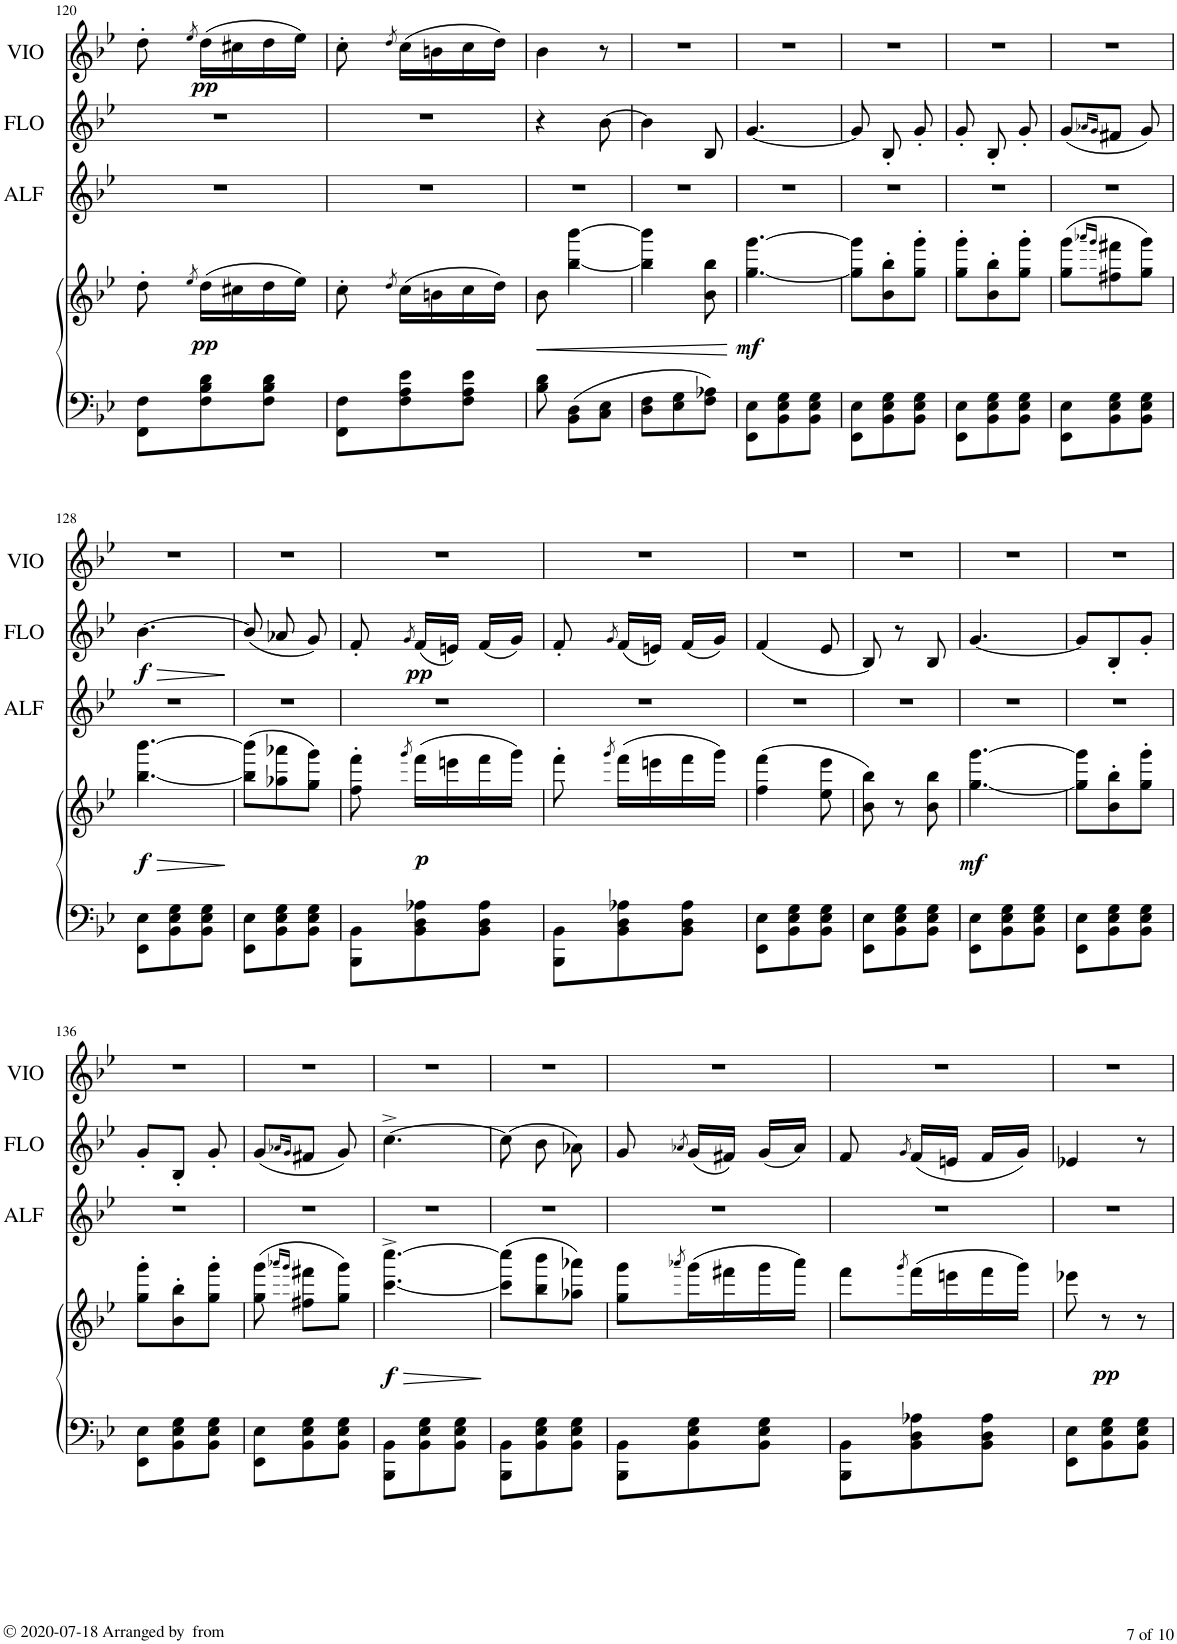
**kern	**kern	**dynam	**kern	**kern	**dynam	**kern	**dynam
*part4	*part4	*part4	*part3	*part2	*part2	*part1	*part1
*staff5	*staff4	*staff4/5	*staff3	*staff2	*staff2	*staff1	*staff1
*I"Piano	*	*	*I"ALFREDO.	*I"FLORA.	*	*I"VIOLETTA.	*
*I'Pno	*	*	*I'ALF	*I'FLO	*	*I'VIO	*
!!LO:PB:g=z
*clefF4	*clefG2	*	*clefG2	*clefG2	*	*clefG2	*
*k[b-e-]	*k[b-e-]	*	*k[b-e-]	*k[b-e-]	*	*k[b-e-]	*
*M3/8	*M3/8	*	*M3/8	*M3/8	*	*M3/8	*
=120	=120	=120	=120	=120	=120	=120	=120
*	*^	*	*	*	*	*^	*
8FF\ 8F\L	8dd'\	16.dd'LL	.	4.r	4.r	.	8dd'\	16.dd'LL	.
.	.	32ee-!K	.	.	.	.	.	32ee-!K	.
.	8qee-/	.	.	.	.	.	8qee-/	.	.
!	!	!	!LO:DY:b	!	!	!	!	!	!LO:DY:b
8F\ 8B-\ 8d\	(>16dd\LL	(16ddJJ	pp	.	.	.	(>16dd\LL	(16ddJJ	pp
.	16cc#X\	8.ryy	.	.	.	.	16cc#X\	8.ryy	.
8F\ 8B-\ 8d\J	16dd\	.	.	.	.	.	16dd\	.	.
.	(16ee-\JJ)	.	.	.	.	.	(16ee-\JJ)	.	.
=121	=121	=121	=121	=121	=121	=121	=121	=121	=121
8FF\ 8F\L	8cc'\	16.cc'LL	.	4.r	4.r	.	8cc'\	16.cc'LL	.
.	.	32dd!K	.	.	.	.	.	32dd!K	.
.	8qdd/	.	.	.	.	.	8qdd/	.	.
8F\ 8A\ 8e-\	16cc\LL	(16ccJJ	.	.	.	.	16cc\LL	16ccJJ	.
.	16bn\	8.ryy	.	.	.	.	16bn\	8.ryy	.
8F\ 8A\ 8e-\J	16cc\	.	.	.	.	.	16cc\	.	.
.	(16dd\JJ)	.	.	.	.	.	(16dd\JJ)	.	.
*	*v	*v	*	*	*	*	*v	*v	*
=122	=122	=122	=122	=122	=122	=122	=122
!	!	!LO:HP:b	!	!	!	!	!
8B-\ 8d\	8b-\	<	4.r	4r	.	4b-\	.
8BB-\ 8D\L	[4bb-\ [4bbb-\	.	.	.	.	.	.
8C\ 8E-\J	.	.	.	[8b-\	.	8r	.
=123	=123	=123	=123	=123	=123	=123	=123
8D\ 8F\L	4bb-\] 4bbb-\]	.	4.r	4b-\]	.	4.r	.
8E-\ 8G\	.	.	.	.	.	.	.
8F\ 8A-X\J)	8b-\ 8bb-\	.	.	8B-/	.	.	.
.	.	[	.	.	.	.	.
=124	=124	=124	=124	=124	=124	=124	=124
!	!	!LO:DY:b	!	!	!	!	!
8EE-\ 8E-\L	[4.gg\ [4.ggg\	mf	4.r	[4.g/	.	4.r	.
8BB-\ 8E-\ 8G\	.	.	.	.	.	.	.
8BB-\ 8E-\ 8G\J	.	.	.	.	.	.	.
=125	=125	=125	=125	=125	=125	=125	=125
8EE-\ 8E-\L	8gg\] 8ggg\]L	.	4.r	8g/]	.	4.r	.
8BB-\ 8E-\ 8G\	8b-\' 8bb-\'	.	.	8B-'/	.	.	.
8BB-\ 8E-\ 8G\J	8gg\' 8ggg\'J	.	.	8g'/	.	.	.
=126	=126	=126	=126	=126	=126	=126	=126
8EE-\ 8E-\L	8gg\' 8ggg\'L	.	4.r	8g'/	.	4.r	.
8BB-\ 8E-\ 8G\	8b-\' 8bb-\'	.	.	8B-'/	.	.	.
8BB-\ 8E-\ 8G\J	8gg\' 8ggg\'J	.	.	8g'/	.	.	.
=127	=127	=127	=127	=127	=127	=127	=127
8EE-\ 8E-\L	(8gg\ 8ggg\L	.	4.r	8g/L	.	4.r	.
.	16qaaa-X/LL	.	.	16qa-X/LL	.	.	.
.	16qggg/JJ	.	.	16qg/JJ	.	.	.
8BB-\ 8E-\ 8G\	8ff#X\ 8fff#X\	.	.	8f#X/J	.	.	.
8BB-\ 8E-\ 8G\J	8gg\ 8ggg\J)	.	.	8g/	.	.	.
!!LO:LB:g=z
=128	=128	=128	=128	=128	=128	=128	=128
!	!	!LO:HP:b	!	!	!LO:HP:b	!	!
!	!	!LO:DY:n=1:b	!	!	!LO:DY:n=1:b	!	!
8EE-\ 8E-\L	[4.bb-\ [4.bbb-\	> f	4.r	[4.b-\	> f	4.r	.
8BB-\ 8E-\ 8G\	.	.	.	.	.	.	.
8BB-\ 8E-\ 8G\J	.	.	.	.	.	.	.
.	.	]	.	.	]	.	.
=129	=129	=129	=129	=129	=129	=129	=129
8EE-\ 8E-\L	(8bb-\] 8bbb-\]L	.	4.r	(8b-/]	.	4.r	.
8BB-\ 8E-\ 8G\	8aa-X\ 8aaa-X\	.	.	8a-X/	.	.	.
8BB-\ 8E-\ 8G\J	8gg\ 8ggg\J)	.	.	8g/)	.	.	.
=130	=130	=130	=130	=130	=130	=130	=130
*	*^	*	*	*^	*	*	*
8BBB-\ 8BB-\L	8ff\'> 8fff\'>	16.fff'>LL	.	4.r	8f'</	16.f'>LL	.	4.r	.
.	.	32ggg!K	.	.	.	32g!K	.	.	.
.	8qggg/	.	.	.	8qg/	.	.	.	.
!	!	!	!LO:DY:b	!	!	!	!LO:DY:b	!	!
8BB-\ 8D\ 8A-X\	(16fff\LL	(16fffJJ	p	.	(16f/LL	(16fJJ	pp	.	.
.	16eeen\	8.ryy	.	.	(16en/JJ)	8.ryy	.	.	.
8BB-\ 8D\ 8A-\J	16fff\	.	.	.	(16f/LL	.	.	.	.
.	(16ggg\JJ)	.	.	.	16g/JJ)	.	.	.	.
=131	=131	=131	=131	=131	=131	=131	=131	=131	=131
8BBB-\ 8BB-\L	8fff'>\	16.fff'>LL	.	4.r	8f'</	16.f'>LL	.	4.r	.
.	.	32ggg!K	.	.	.	32g!K	.	.	.
.	8qggg/	.	.	.	8qg/	.	.	.	.
8BB-\ 8D\ 8A-X\	16fff\LL	(16fffJJ	.	.	16f/LL	(16fJJ	.	.	.
.	16eeen\	8.ryy	.	.	(16en/JJ)	8.ryy	.	.	.
8BB-\ 8D\ 8A-\J	16fff\	.	.	.	(16f/LL	.	.	.	.
.	(16ggg\JJ)	.	.	.	16g/JJ)	.	.	.	.
*	*v	*v	*	*	*v	*v	*	*	*
=132	=132	=132	=132	=132	=132	=132	=132
8EE-\ 8E-\L	4ff\ 4fff\	.	4.r	4f/	.	4.r	.
8BB-\ 8E-\ 8G\	.	.	.	.	.	.	.
8BB-\ 8E-\ 8G\J	8ee-\ 8eee-\	.	.	8e-/	.	.	.
=133	=133	=133	=133	=133	=133	=133	=133
8EE-\ 8E-\L	8b-\ 8bb-\)	.	4.r	8B-/)	.	4.r	.
8BB-\ 8E-\ 8G\	8r	.	.	8r	.	.	.
8BB-\ 8E-\ 8G\J	8b-\ 8bb-\	.	.	8B-/	.	.	.
=134	=134	=134	=134	=134	=134	=134	=134
!	!	!LO:DY:b	!	!	!	!	!
8EE-\ 8E-\L	[4.gg\ [4.ggg\	mf	4.r	[4.g/	.	4.r	.
8BB-\ 8E-\ 8G\	.	.	.	.	.	.	.
8BB-\ 8E-\ 8G\J	.	.	.	.	.	.	.
=135	=135	=135	=135	=135	=135	=135	=135
8EE-\ 8E-\L	8gg\] 8ggg\]L	.	4.r	8g/L]	.	4.r	.
8BB-\ 8E-\ 8G\	8b-\' 8bb-\'	.	.	8B-'/	.	.	.
8BB-\ 8E-\ 8G\J	8gg\' 8ggg\'J	.	.	8g'/J	.	.	.
!!LO:LB:g=z
=136	=136	=136	=136	=136	=136	=136	=136
8EE-\ 8E-\L	8gg\' 8ggg\'L	.	4.r	8g'/L	.	4.r	.
8BB-\ 8E-\ 8G\	8b-\' 8bb-\'	.	.	8B-'/J	.	.	.
8BB-\ 8E-\ 8G\J	8gg\' 8ggg\'J	.	.	8g'/	.	.	.
=137	=137	=137	=137	=137	=137	=137	=137
8EE-\ 8E-\L	(8gg\ 8ggg\	.	4.r	(8g/L	.	4.r	.
.	16qaaa-X/LL	.	.	16qa-X/LL	.	.	.
.	16qggg/JJ	.	.	16qg/JJ	.	.	.
8BB-\ 8E-\ 8G\	8ff#X\ 8fff#X\L	.	.	8f#X/J	.	.	.
8BB-\ 8E-\ 8G\J	8gg\ 8ggg\J)	.	.	8g/)	.	.	.
=138	=138	=138	=138	=138	=138	=138	=138
!	!	!LO:HP:b	!	!	!	!	!
!	!	!LO:DY:n=1:b	!	!	!	!	!
8BBB-\ 8BB-\L	[4.ccc\^ [4.cccc\^	> f	4.r	[4.cc^\	.	4.r	.
8BB-\ 8E-\ 8G\	.	.	.	.	.	.	.
8BB-\ 8E-\ 8G\J	.	.	.	.	.	.	.
.	.	]	.	.	.	.	.
=139	=139	=139	=139	=139	=139	=139	=139
8BBB-\ 8BB-\L	(8ccc\] 8cccc\]L	.	4.r	(8cc\]	.	4.r	.
8BB-\ 8E-\ 8G\	8bb-\ 8bbb-\	.	.	8b-\	.	.	.
8BB-\ 8E-\ 8G\J	8aa-X\ 8aaa-X\J)	.	.	8a-X\)	.	.	.
=140	=140	=140	=140	=140	=140	=140	=140
*	*^	*	*	*^	*	*	*
8BBB-\ 8BB-\L	8gg\ 8ggg\L	16.gggLL	.	4.r	8g/	16.gLL	.	4.r	.
.	.	32aaa-X!K	.	.	.	32a-X!K	.	.	.
.	8qaaa-X/	.	.	.	8qa-X/	.	.	.	.
8BB-\ 8E-\ 8G\	(16ggg\L	16gggJJ	.	.	(16g/LL	16gJJ	.	.	.
.	16fff#X\	8.ryy	.	.	16f#X/JJ)	8.ryy	.	.	.
8BB-\ 8E-\ 8G\J	16ggg\	.	.	.	(16g/LL	.	.	.	.
.	16aaa-\JJ)	.	.	.	16a-/JJ)	.	.	.	.
=141	=141	=141	=141	=141	=141	=141	=141	=141	=141
8BBB-\ 8BB-\L	8fff\L	16.fffLL	.	4.r	8f/	16.fLL	.	4.r	.
.	.	32ggg!K	.	.	.	32g!K	.	.	.
.	8qggg/	.	.	.	8qg/	.	.	.	.
8BB-\ 8D\ 8A-X\	(16fff\L	16fffJJ	.	.	(<16f/LL	16fJJ	.	.	.
.	16eeen\	8.ryy	.	.	16en/JJ	8.ryy	.	.	.
8BB-\ 8D\ 8A-\J	16fff\	.	.	.	16f/LL	.	.	.	.
.	16ggg\JJ)	.	.	.	16g/JJ)	.	.	.	.
*	*v	*v	*	*	*v	*v	*	*	*
=142	=142	=142	=142	=142	=142	=142	=142
8EE-\ 8E-\L	8eee-X\	.	4.r	4e-X/	.	4.r	.
!	!	!LO:DY:b	!	!	!	!	!
8BB-\ 8E-\ 8G\	8r	pp	.	.	.	.	.
8BB-\ 8E-\ 8G\J	8r	.	.	8r	.	.	.
=	=	=	=	=	=	=	=
*-	*-	*-	*-	*-	*-	*-	*-
